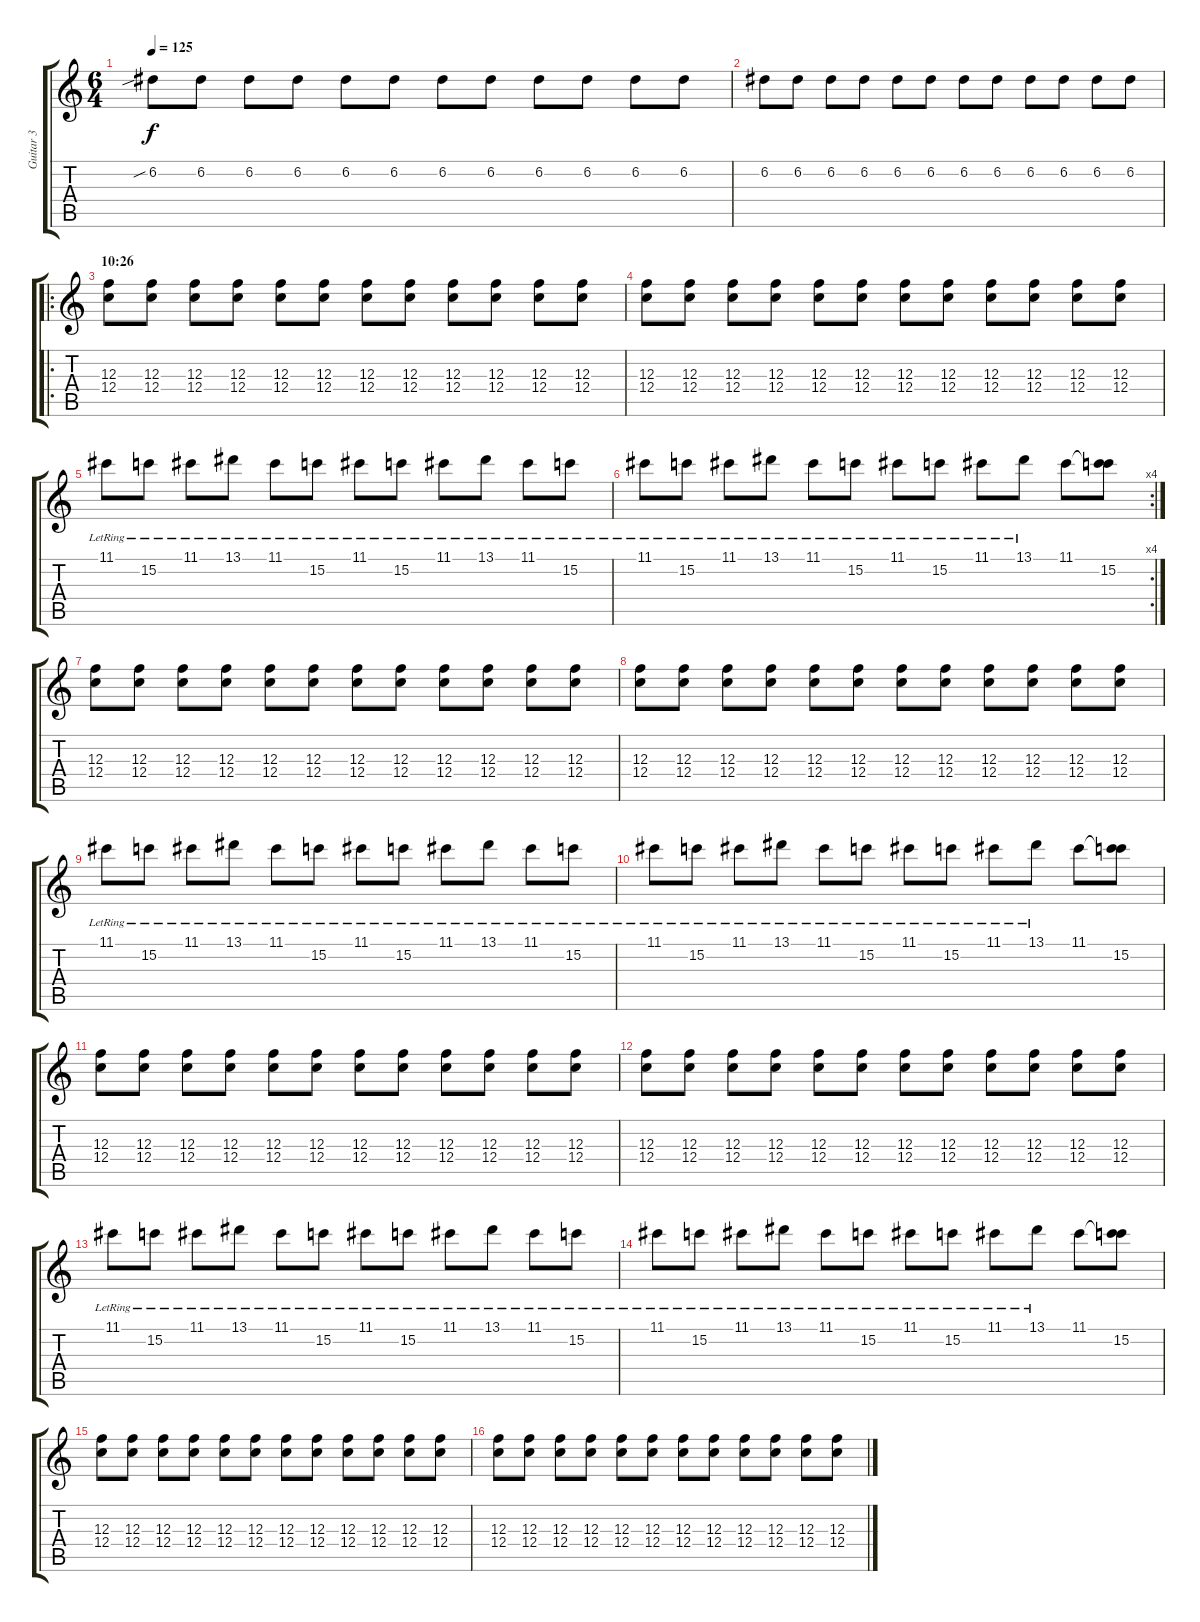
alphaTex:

\track ("Guitar 3" "Guitar 3") {instrument distortionguitar}
\staff {score tabs}
\tuning (D4 A3 F3 C3 G2 C2) {hide}
\ts (6 4)
\tempo 125
\clef g2
\ks c
6.2{sib}.8{dy f} 6.2.8 6.2.8 6.2.8 6.2.8 6.2.8 6.2.8 6.2.8 6.2.8 6.2.8 6.2.8 6.2.8 |
6.2.8 6.2.8 6.2.8 6.2.8 6.2.8 6.2.8 6.2.8 6.2.8 6.2.8 6.2.8 6.2.8 6.2.8 |
\ro
\section ("" "10:26")
(12.3 12.4).8 (12.3 12.4).8 (12.3 12.4).8 (12.3 12.4).8 (12.3 12.4).8 (12.3 12.4).8 (12.3 12.4).8 (12.3 12.4).8 (12.3 12.4).8 (12.3 12.4).8 (12.3 12.4).8 (12.3 12.4).8 |
(12.3 12.4).8 (12.3 12.4).8 (12.3 12.4).8 (12.3 12.4).8 (12.3 12.4).8 (12.3 12.4).8 (12.3 12.4).8 (12.3 12.4).8 (12.3 12.4).8 (12.3 12.4).8 (12.3 12.4).8 (12.3 12.4).8 |
11.1{lr}.8 15.2{lr}.8 11.1{lr}.8 13.1{lr}.8 11.1{lr}.8 15.2{lr}.8 11.1{lr}.8 15.2{lr}.8 11.1{lr}.8 13.1{lr}.8 11.1{lr}.8 15.2{lr}.8 |
\rc 4
11.1{lr}.8 15.2{lr}.8 11.1{lr}.8 13.1{lr}.8 11.1{lr}.8 15.2{lr}.8 11.1{lr}.8 15.2{lr}.8 11.1{lr}.8 13.1{lr}.8 11.1.8 (11.1{t} 15.2).8 |
(12.3 12.4).8 (12.3 12.4).8 (12.3 12.4).8 (12.3 12.4).8 (12.3 12.4).8 (12.3 12.4).8 (12.3 12.4).8 (12.3 12.4).8 (12.3 12.4).8 (12.3 12.4).8 (12.3 12.4).8 (12.3 12.4).8 |
(12.3 12.4).8 (12.3 12.4).8 (12.3 12.4).8 (12.3 12.4).8 (12.3 12.4).8 (12.3 12.4).8 (12.3 12.4).8 (12.3 12.4).8 (12.3 12.4).8 (12.3 12.4).8 (12.3 12.4).8 (12.3 12.4).8 |
11.1{lr}.8 15.2{lr}.8 11.1{lr}.8 13.1{lr}.8 11.1{lr}.8 15.2{lr}.8 11.1{lr}.8 15.2{lr}.8 11.1{lr}.8 13.1{lr}.8 11.1{lr}.8 15.2{lr}.8 |
11.1{lr}.8 15.2{lr}.8 11.1{lr}.8 13.1{lr}.8 11.1{lr}.8 15.2{lr}.8 11.1{lr}.8 15.2{lr}.8 11.1{lr}.8 13.1{lr}.8 11.1.8 (11.1{t} 15.2).8 |
(12.3 12.4).8 (12.3 12.4).8 (12.3 12.4).8 (12.3 12.4).8 (12.3 12.4).8 (12.3 12.4).8 (12.3 12.4).8 (12.3 12.4).8 (12.3 12.4).8 (12.3 12.4).8 (12.3 12.4).8 (12.3 12.4).8 |
(12.3 12.4).8 (12.3 12.4).8 (12.3 12.4).8 (12.3 12.4).8 (12.3 12.4).8 (12.3 12.4).8 (12.3 12.4).8 (12.3 12.4).8 (12.3 12.4).8 (12.3 12.4).8 (12.3 12.4).8 (12.3 12.4).8 |
11.1{lr}.8 15.2{lr}.8 11.1{lr}.8 13.1{lr}.8 11.1{lr}.8 15.2{lr}.8 11.1{lr}.8 15.2{lr}.8 11.1{lr}.8 13.1{lr}.8 11.1{lr}.8 15.2{lr}.8 |
11.1{lr}.8 15.2{lr}.8 11.1{lr}.8 13.1{lr}.8 11.1{lr}.8 15.2{lr}.8 11.1{lr}.8 15.2{lr}.8 11.1{lr}.8 13.1{lr}.8 11.1.8 (11.1{t} 15.2).8 |
(12.3 12.4).8 (12.3 12.4).8 (12.3 12.4).8 (12.3 12.4).8 (12.3 12.4).8 (12.3 12.4).8 (12.3 12.4).8 (12.3 12.4).8 (12.3 12.4).8 (12.3 12.4).8 (12.3 12.4).8 (12.3 12.4).8 |
(12.3 12.4).8 (12.3 12.4).8 (12.3 12.4).8 (12.3 12.4).8 (12.3 12.4).8 (12.3 12.4).8 (12.3 12.4).8 (12.3 12.4).8 (12.3 12.4).8 (12.3 12.4).8 (12.3 12.4).8 (12.3 12.4).8
